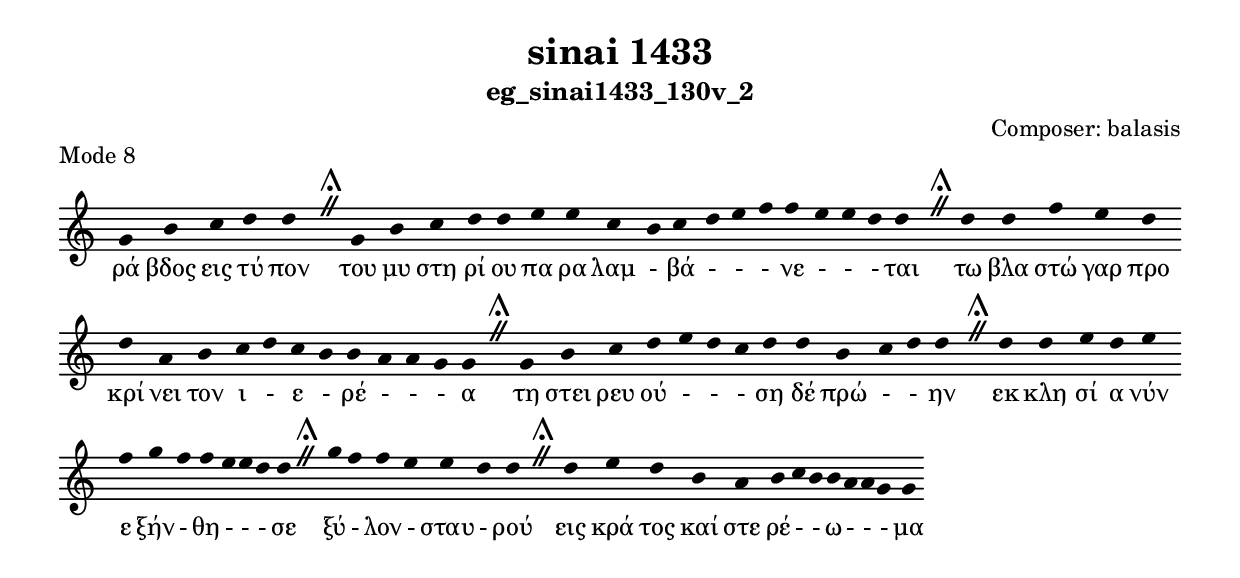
\include "gregorian.ly"

	\header {
 	  title = "sinai 1433"
	  subtitle = "eg_sinai1433_130v_2"
	  composer = "Composer: balasis"
	  piece = "Mode 8"
	}

	chant = {
	  g'4 b'4 c''4 d''4 d''4 \divisioMaior
 g'4 b'4 c''4 d''4 d''4 e''4 e''4 c''4 b'4 c''4 d''4 e''4 f''4 f''4 e''4 e''4 d''4 d''4 \divisioMaior
 d''4 d''4 f''4 e''4 d''4 d''4 a'4 b'4 c''4 d''4 c''4 b'4 b'4 a'4 a'4 g'4 g'4 \divisioMaior
 g'4 b'4 c''4 d''4 e''4 d''4 c''4 d''4 d''4 b'4 c''4 d''4 d''4 \divisioMaior
 d''4 d''4 e''4 d''4 e''4 f''4 g''4 f''4 f''4 e''4 e''4 d''4 d''4 \divisioMaior
 g''4 f''4 f''4 e''4 e''4 d''4 d''4 \divisioMaior
 d''4 e''4 d''4 b'4 a'4 b'4 c''4 b'4 b'4 a'4 a'4 g'4 g'4\finalis
	}

	verba = \lyricmode {ρά βδος εις τύ πον 
του μυ στη ρί ου πα ρα λαμ - βά -  -  - νε -  -  - ται 
τω βλα στώ γαρ προ κρί νει τον ι - ε - ρέ -  -  - α 
τη στει ρευ ού -  -  - ση δέ πρώ -  - ην 
εκ κλη σί α νύν ε ξήν - θη -  -  - σε 
ξύ - λον - σταυ - ρού 
εις κρά τος καί στε ρέ -  - ω -  -  - μα 
	}


	\score {
	  \new Staff <<
	  \new Voice = "melody" \chant
	  \new Lyrics = "one" \lyricsto melody \verba
	  >>
	  \layout {
	    \context {
	      \Staff
	      \remove "Time_signature_engraver"
	      \remove "Bar_engraver"
	    }
	    \context {
	      \Voice
	      \remove "Stem_engraver"
	    }
	  }
	}